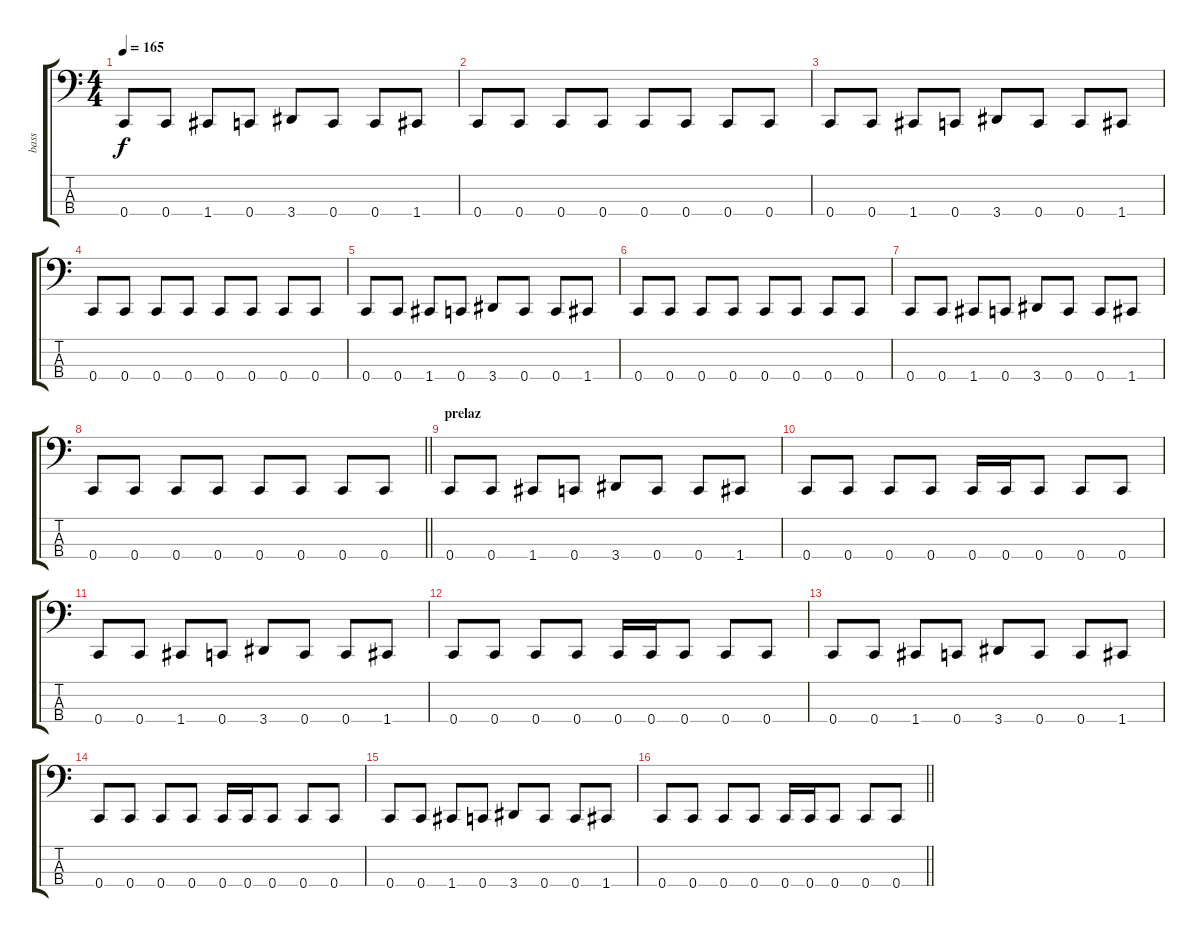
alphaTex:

\track ("bass" "bass") {instrument electricbasspick}
\staff {score tabs}
\tuning (F2 C2 G1 C1) {hide}
\ts (4 4)
\tempo 165
\clef f4
\ks c
0.4.8{dy f} 0.4.8 1.4.8 0.4.8 3.4.8 0.4.8 0.4.8 1.4.8 |
0.4.8 0.4.8 0.4.8 0.4.8 0.4.8 0.4.8 0.4.8 0.4.8 |
0.4.8 0.4.8 1.4.8 0.4.8 3.4.8 0.4.8 0.4.8 1.4.8 |
0.4.8 0.4.8 0.4.8 0.4.8 0.4.8 0.4.8 0.4.8 0.4.8 |
0.4.8 0.4.8 1.4.8 0.4.8 3.4.8 0.4.8 0.4.8 1.4.8 |
0.4.8 0.4.8 0.4.8 0.4.8 0.4.8 0.4.8 0.4.8 0.4.8 |
0.4.8 0.4.8 1.4.8 0.4.8 3.4.8 0.4.8 0.4.8 1.4.8 |
\barLineRight lightlight
0.4.8 0.4.8 0.4.8 0.4.8 0.4.8 0.4.8 0.4.8 0.4.8 |
\section ("" "prelaz")
0.4.8 0.4.8 1.4.8 0.4.8 3.4.8 0.4.8 0.4.8 1.4.8 |
0.4.8 0.4.8 0.4.8 0.4.8 0.4.16 0.4.16 0.4.8 0.4.8 0.4.8 |
0.4.8 0.4.8 1.4.8 0.4.8 3.4.8 0.4.8 0.4.8 1.4.8 |
0.4.8 0.4.8 0.4.8 0.4.8 0.4.16 0.4.16 0.4.8 0.4.8 0.4.8 |
0.4.8 0.4.8 1.4.8 0.4.8 3.4.8 0.4.8 0.4.8 1.4.8 |
0.4.8 0.4.8 0.4.8 0.4.8 0.4.16 0.4.16 0.4.8 0.4.8 0.4.8 |
0.4.8 0.4.8 1.4.8 0.4.8 3.4.8 0.4.8 0.4.8 1.4.8 |
\barLineRight lightlight
0.4.8 0.4.8 0.4.8 0.4.8 0.4.16 0.4.16 0.4.8 0.4.8 0.4.8
